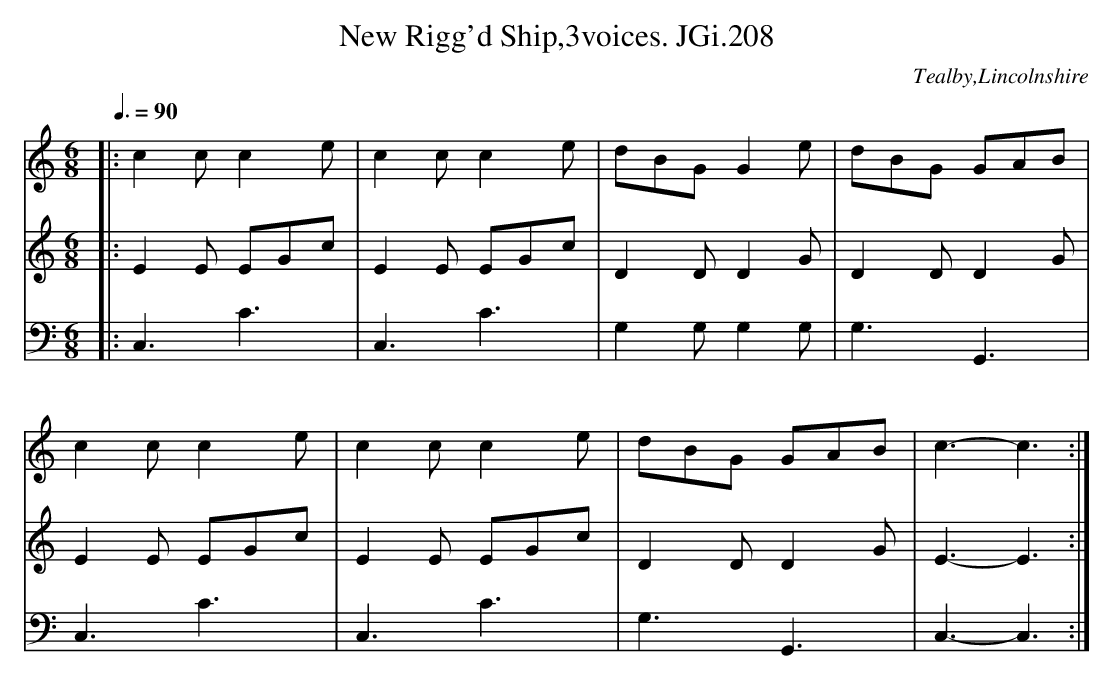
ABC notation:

X:1
T:New Rigg'd Ship,3voices. JGi.208
L:1/8
M:6/8
O:Tealby,Lincolnshire
Q:3/8=90
K:C
[V:1]|:c2cc2e|c2cc2e|dBGG2e|dBG GAB|
[V:2]|:E2E EGc|E2E EGc|D2DD2G|D2DD2G|
[V:3]|:C,3C3|C,3C3|G,2G,G,2G,|G,3G,,3|
[V:1]c2cc2e|c2cc2e|dBG GAB|c3-c3:|
[V:2]E2E EGc|E2E EGc|D2DD2G|E3-E3:|
[V:3]C,3C3|C,3C3|G,3G,,3|C,3-C,3:|
